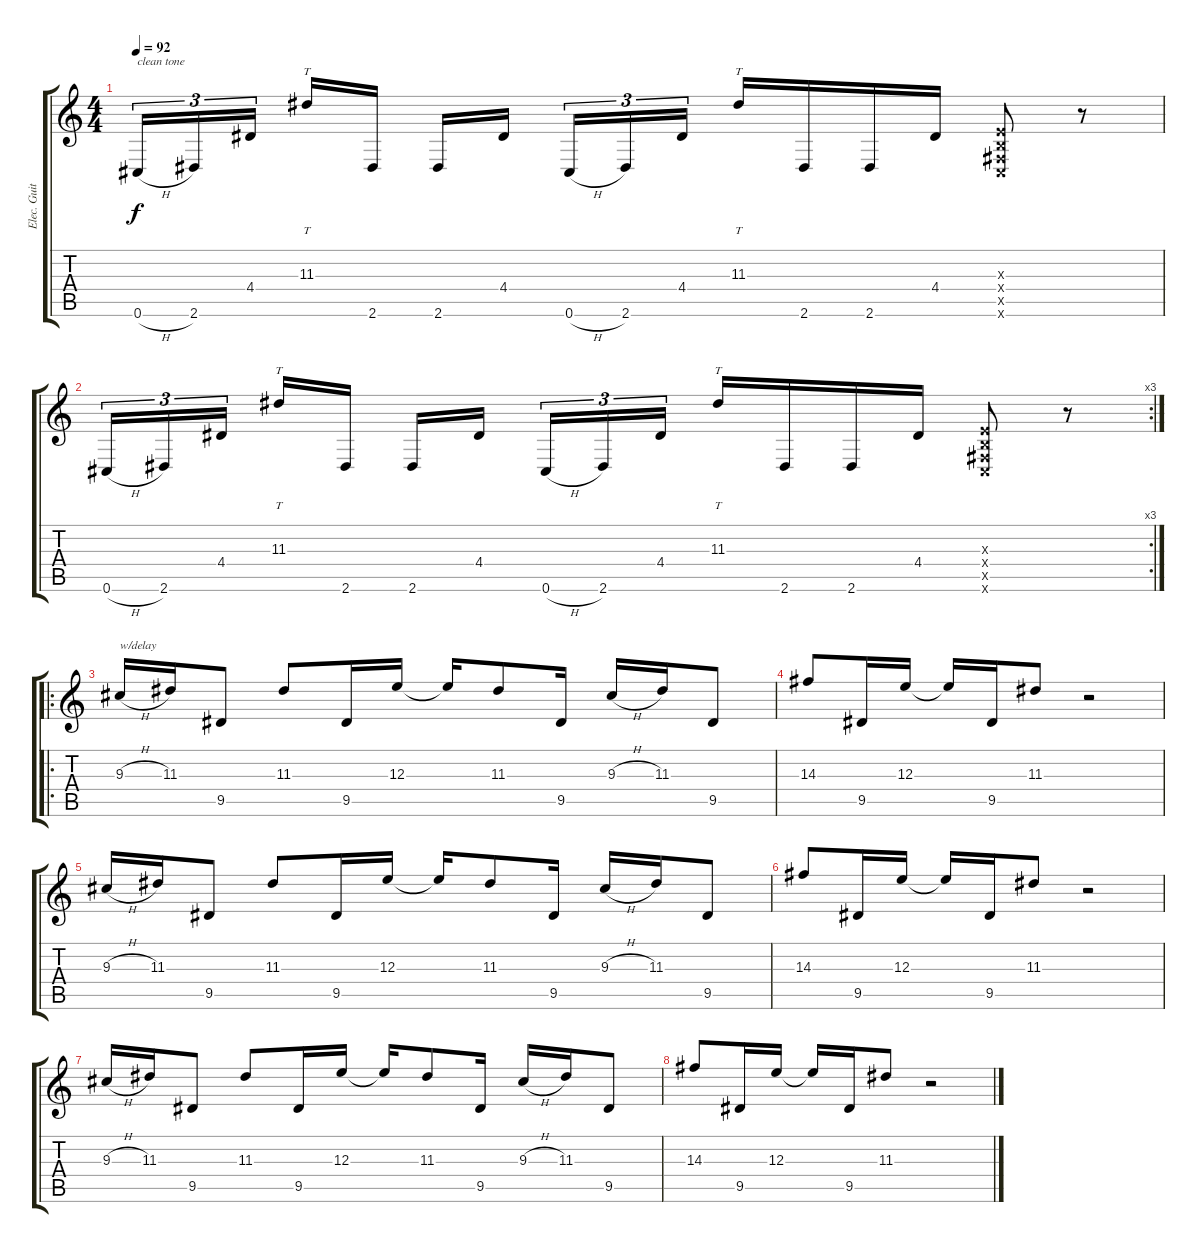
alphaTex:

\track ("Elec. Guitar" "Elec. Guit") {instrument electricguitarclean}
\staff {score tabs}
\tuning (Db4 Ab3 E3 B2 Gb2 Db2) {hide}
\ts (4 4)
\tempo 92
\clef g2
\ks c
0.6{h}.16{tu (3 2) txt "clean tone" dy f instrument electricguitarclean} 2.6.16{tu (3 2)} 4.4.16{tu (3 2)} 11.3.16{tt} 2.6.16 2.6.16 4.4.16 0.6{h}.16{tu (3 2)} 2.6.16{tu (3 2)} 4.4.16{tu (3 2)} 11.3.16{tt} 2.6.16 2.6.16 4.4.16 (0.3{x} 0.4{x} 0.5{x} 0.6{x}).8 r.8 |
\rc 3
0.6{h}.16{tu (3 2)} 2.6.16{tu (3 2)} 4.4.16{tu (3 2)} 11.3.16{tt} 2.6.16 2.6.16 4.4.16 0.6{h}.16{tu (3 2)} 2.6.16{tu (3 2)} 4.4.16{tu (3 2)} 11.3.16{tt} 2.6.16 2.6.16 4.4.16 (0.3{x} 0.4{x} 0.5{x} 0.6{x}).8 r.8 |
\ro
9.3{h}.16{txt "w/delay"} 11.3.16 9.5.8 11.3.8 9.5.16 12.3.16 12.3{t}.16 11.3.8 9.5.16 9.3{h}.16 11.3.16 9.5.8 |
14.3.8 9.5.16 12.3.16 12.3{t}.16 9.5.16 11.3.8 r.2 |
9.3{h}.16 11.3.16 9.5.8 11.3.8 9.5.16 12.3.16 12.3{t}.16 11.3.8 9.5.16 9.3{h}.16 11.3.16 9.5.8 |
14.3.8 9.5.16 12.3.16 12.3{t}.16 9.5.16 11.3.8 r.2 |
9.3{h}.16 11.3.16 9.5.8 11.3.8 9.5.16 12.3.16 12.3{t}.16 11.3.8 9.5.16 9.3{h}.16 11.3.16 9.5.8 |
14.3.8 9.5.16 12.3.16 12.3{t}.16 9.5.16 11.3.8 r.2
